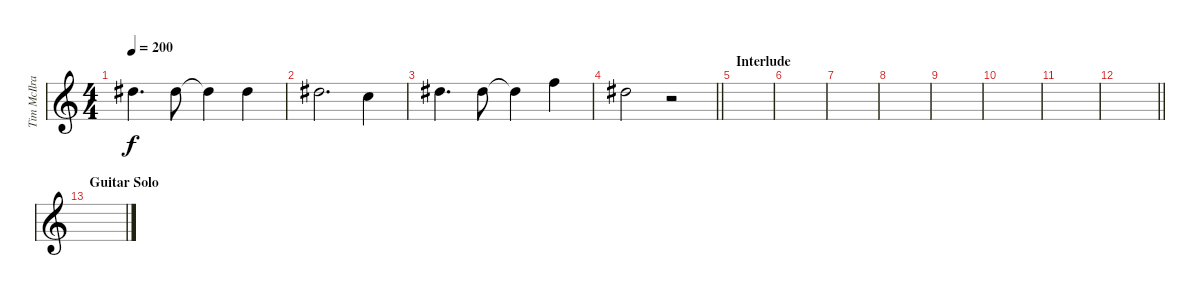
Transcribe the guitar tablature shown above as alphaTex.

\track ("Tim McIlrath - Vocals Two" "Tim McIlra") {instrument distortionguitar}
\staff {score}
\tuning (E4 B3 G3 D3 A2 E2) {hide}
\ts (4 4)
\tempo 200
\clef g2
\ks c
4.2.4{d dy f} 4.2.8 4.2{t}.4 4.2.4 |
4.2.2{d} 5.3.4 |
4.2.4{d} 4.2.8 4.2{t}.4 1.1.4 |
\barLineRight lightlight
4.2.2 r.2 |
\section ("" "Interlude")
|
|
|
|
|
|
|
\barLineRight lightlight
|
\section ("" "Guitar Solo")
